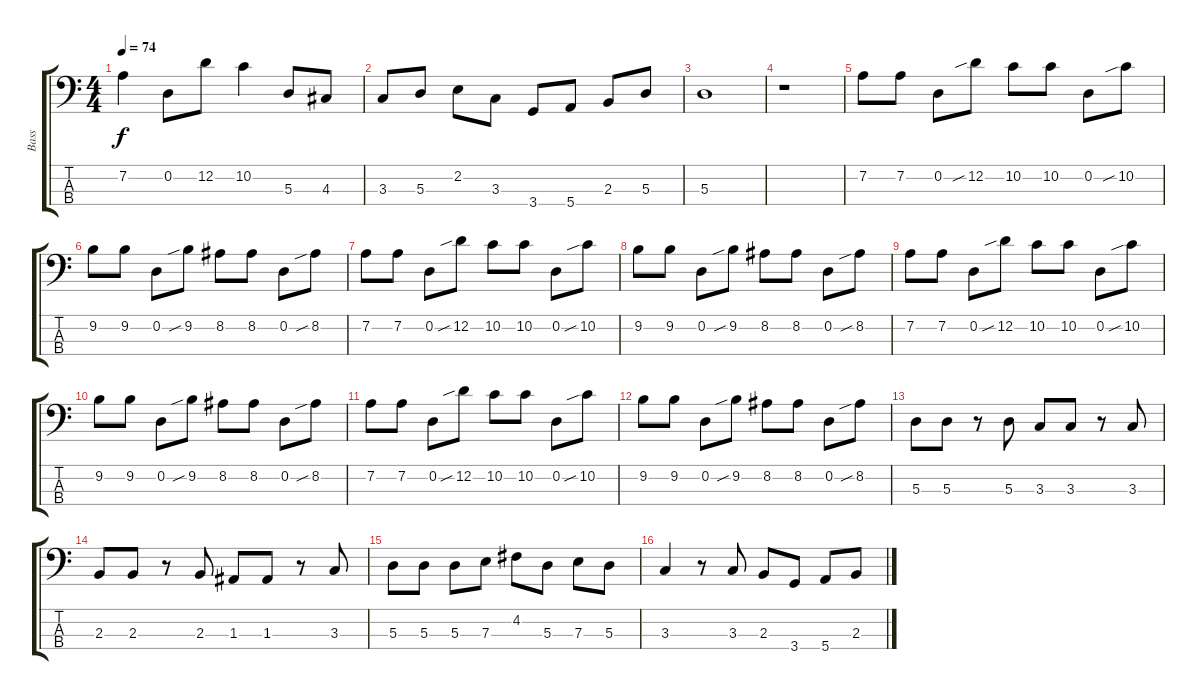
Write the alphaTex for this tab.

\track ("Bass" "Bass") {instrument acousticbass}
\staff {score tabs}
\tuning (G2 D2 A1 E1) {hide}
\ts (4 4)
\tempo 74
\clef f4
\ks c
7.2.4{dy f} 0.2.8 12.2.8 10.2.4 5.3.8 4.3.8 |
3.3.8 5.3.8 2.2.8 3.3.8 3.4.8 5.4.8 2.3.8 5.3.8 |
5.3.1 |
r.1 |
7.2.8 7.2.8 0.2.8 12.2{sib}.8 10.2.8 10.2.8 0.2.8 10.2{sib}.8 |
9.2.8 9.2.8 0.2.8 9.2{sib}.8 8.2.8 8.2.8 0.2.8 8.2{sib}.8 |
7.2.8 7.2.8 0.2.8 12.2{sib}.8 10.2.8 10.2.8 0.2.8 10.2{sib}.8 |
9.2.8 9.2.8 0.2.8 9.2{sib}.8 8.2.8 8.2.8 0.2.8 8.2{sib}.8 |
7.2.8 7.2.8 0.2.8 12.2{sib}.8 10.2.8 10.2.8 0.2.8 10.2{sib}.8 |
9.2.8 9.2.8 0.2.8 9.2{sib}.8 8.2.8 8.2.8 0.2.8 8.2{sib}.8 |
7.2.8 7.2.8 0.2.8 12.2{sib}.8 10.2.8 10.2.8 0.2.8 10.2{sib}.8 |
9.2.8 9.2.8 0.2.8 9.2{sib}.8 8.2.8 8.2.8 0.2.8 8.2{sib}.8 |
5.3.8 5.3.8 r.8 5.3.8 3.3.8 3.3.8 r.8 3.3.8 |
2.3.8 2.3.8 r.8 2.3.8 1.3.8 1.3.8 r.8 3.3.8 |
5.3.8 5.3.8 5.3.8 7.3.8 4.2.8 5.3.8 7.3.8 5.3.8 |
3.3.4 r.8 3.3.8 2.3.8 3.4.8 5.4.8 2.3.8
